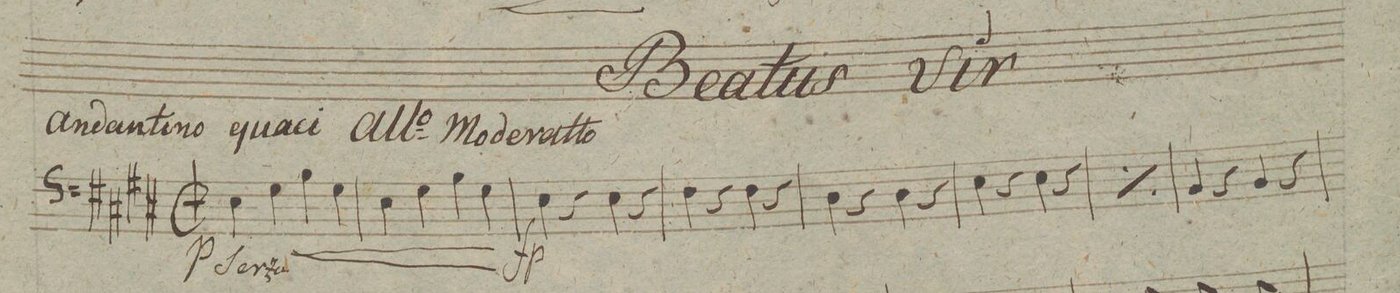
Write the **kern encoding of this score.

**kern	**fba	**dynam
*I"Organo	*	*
*clefF4	*	*
*k[f#c#g#d#]	*	*
*met(c|)	*	*
*M2/2	*	*
*	*	*below
4E\	.	p
4G#\	.	<
4B\	.	.
4G#\	.	.
=2	=2	=2
4E\	.	.
4G#\	.	.
4B\	.	.
4G#\	.	[[
=3	=3	=3
4E\	.	fp
4r	.	.
4E\	.	.
4r	.	.
=4	=4	=4
4F#\	.	.
4r	.	.
4F#\	.	.
4r	.	.
=5	=5	=5
4D#\	.	.
4r	.	.
4D#\	.	.
4r	.	.
=6	=6	=6
4E\	.	.
4r	.	.
4E\	.	.
4r	.	.
=7	=7	=7
*rep	*	*
4E\	.	.
4r	.	.
4E\	.	.
4r	.	.
*Xrep	*	*
=8	=8	=8
4BB/	.	.
4r	.	.
4BB/	.	.
4r	.	.
=9	=9	=9
*-	*-	*-
